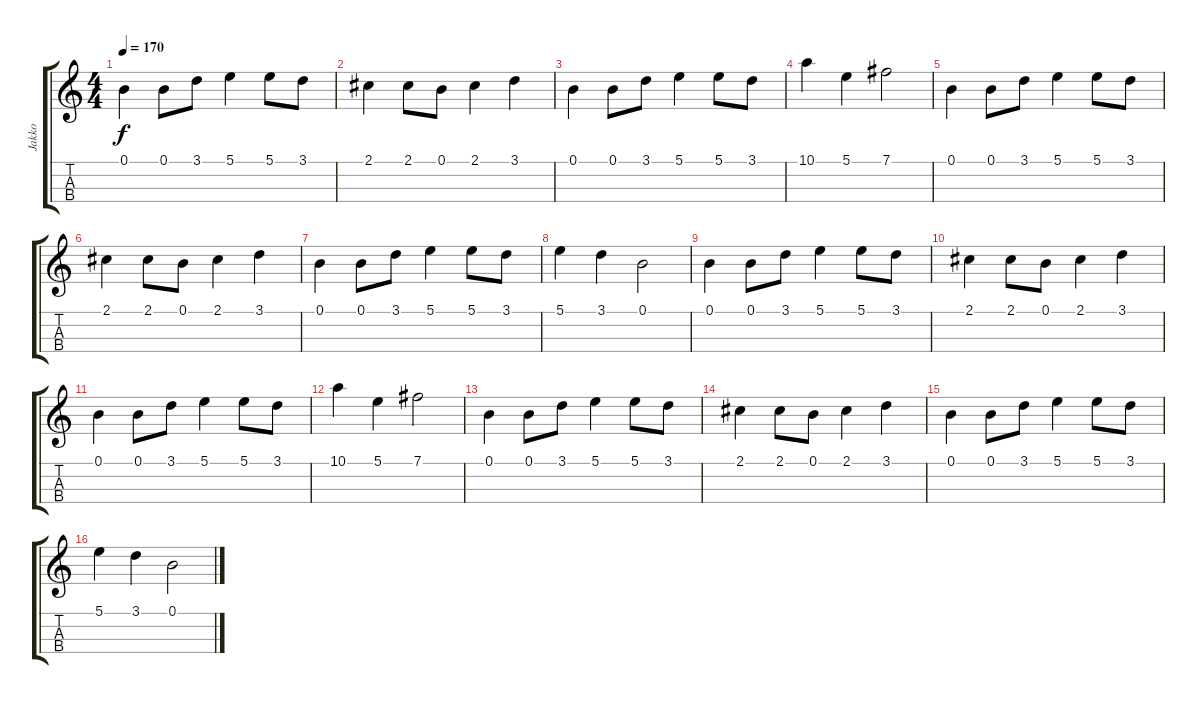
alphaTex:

\track ("Jakko" "Jakko") {instrument viola}
\staff {score tabs}
\tuning (B4 E4 A3 D3) {hide}
\ts (4 4)
\tempo 170
\clef g2
\ks c
0.1.4{dy f volume 13} 0.1.8 3.1.8 5.1.4 5.1.8 3.1.8 |
2.1.4 2.1.8 0.1.8 2.1.4 3.1.4 |
0.1.4 0.1.8 3.1.8 5.1.4 5.1.8 3.1.8 |
10.1.4 5.1.4 7.1.2 |
0.1.4{volume 13} 0.1.8 3.1.8 5.1.4 5.1.8 3.1.8 |
2.1.4 2.1.8 0.1.8 2.1.4 3.1.4 |
0.1.4 0.1.8 3.1.8 5.1.4 5.1.8 3.1.8 |
5.1.4 3.1.4 0.1.2 |
0.1.4{volume 13} 0.1.8 3.1.8 5.1.4 5.1.8 3.1.8 |
2.1.4 2.1.8 0.1.8 2.1.4 3.1.4 |
0.1.4 0.1.8 3.1.8 5.1.4 5.1.8 3.1.8 |
10.1.4 5.1.4 7.1.2 |
0.1.4{volume 13} 0.1.8 3.1.8 5.1.4 5.1.8 3.1.8 |
2.1.4 2.1.8 0.1.8 2.1.4 3.1.4 |
0.1.4 0.1.8 3.1.8 5.1.4 5.1.8 3.1.8 |
5.1.4 3.1.4 0.1.2
